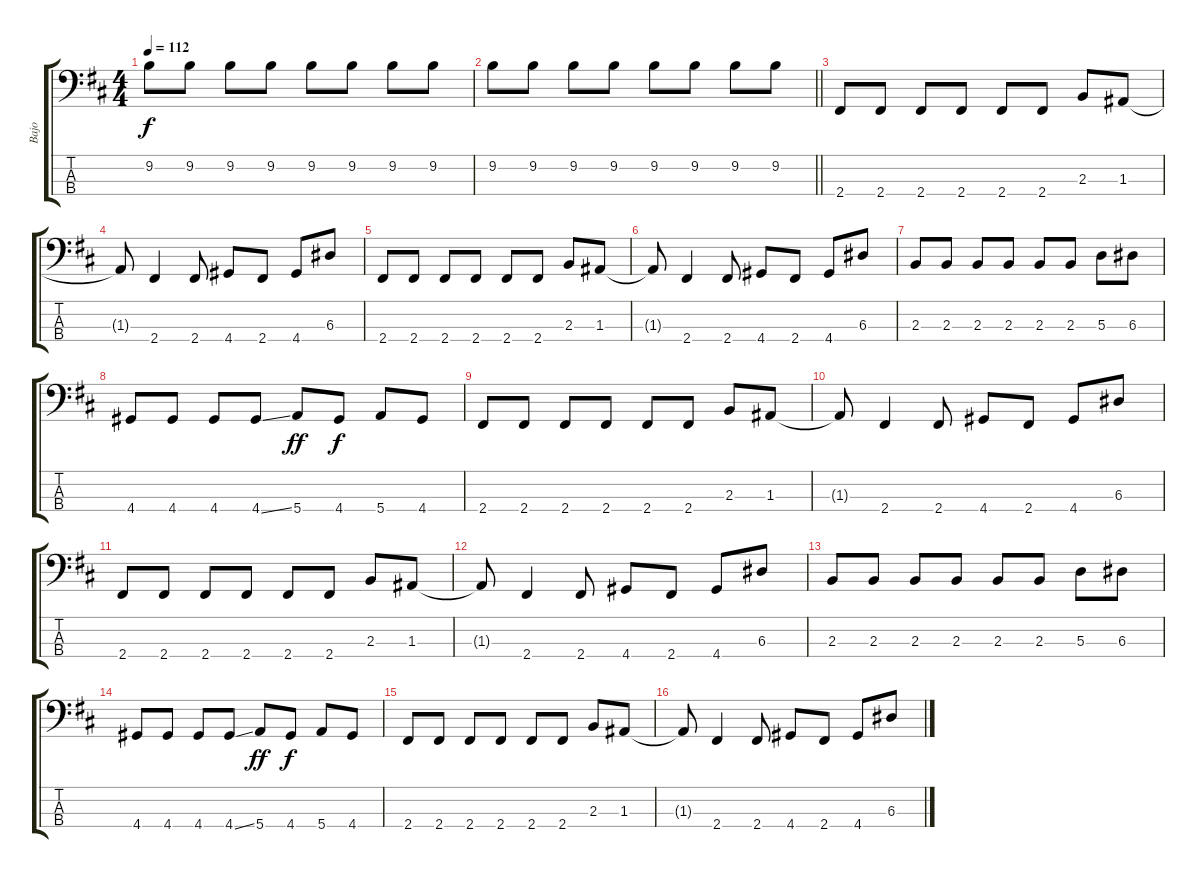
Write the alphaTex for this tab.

\track ("Bajo" "Bajo") {instrument electricbasspick}
\staff {score tabs}
\tuning (G2 D2 A1 E1) {hide}
\ts (4 4)
\tempo 112
\clef f4
\ks d
9.2.8{dy f} 9.2.8 9.2.8 9.2.8 9.2.8 9.2.8 9.2.8 9.2.8 |
\barLineRight lightlight
9.2.8 9.2.8 9.2.8 9.2.8 9.2.8 9.2.8 9.2.8 9.2.8 |
2.4.8 2.4.8 2.4.8 2.4.8 2.4.8 2.4.8 2.3.8 1.3.8 |
1.3{t}.8 2.4.4 2.4.8 4.4.8 2.4.8 4.4.8 6.3.8 |
2.4.8 2.4.8 2.4.8 2.4.8 2.4.8 2.4.8 2.3.8 1.3.8 |
1.3{t}.8 2.4.4 2.4.8 4.4.8 2.4.8 4.4.8 6.3.8 |
2.3.8 2.3.8 2.3.8 2.3.8 2.3.8 2.3.8 5.3.8 6.3.8 |
4.4.8 4.4.8 4.4.8 4.4{ss}.8 5.4.8{dy ff} 4.4.8{dy f} 5.4.8 4.4.8 |
2.4.8 2.4.8 2.4.8 2.4.8 2.4.8 2.4.8 2.3.8 1.3.8 |
1.3{t}.8 2.4.4 2.4.8 4.4.8 2.4.8 4.4.8 6.3.8 |
2.4.8 2.4.8 2.4.8 2.4.8 2.4.8 2.4.8 2.3.8 1.3.8 |
1.3{t}.8 2.4.4 2.4.8 4.4.8 2.4.8 4.4.8 6.3.8 |
2.3.8 2.3.8 2.3.8 2.3.8 2.3.8 2.3.8 5.3.8 6.3.8 |
4.4.8 4.4.8 4.4.8 4.4{ss}.8 5.4.8{dy ff} 4.4.8{dy f} 5.4.8 4.4.8 |
2.4.8 2.4.8 2.4.8 2.4.8 2.4.8 2.4.8 2.3.8 1.3.8 |
1.3{t}.8 2.4.4 2.4.8 4.4.8 2.4.8 4.4.8 6.3.8
